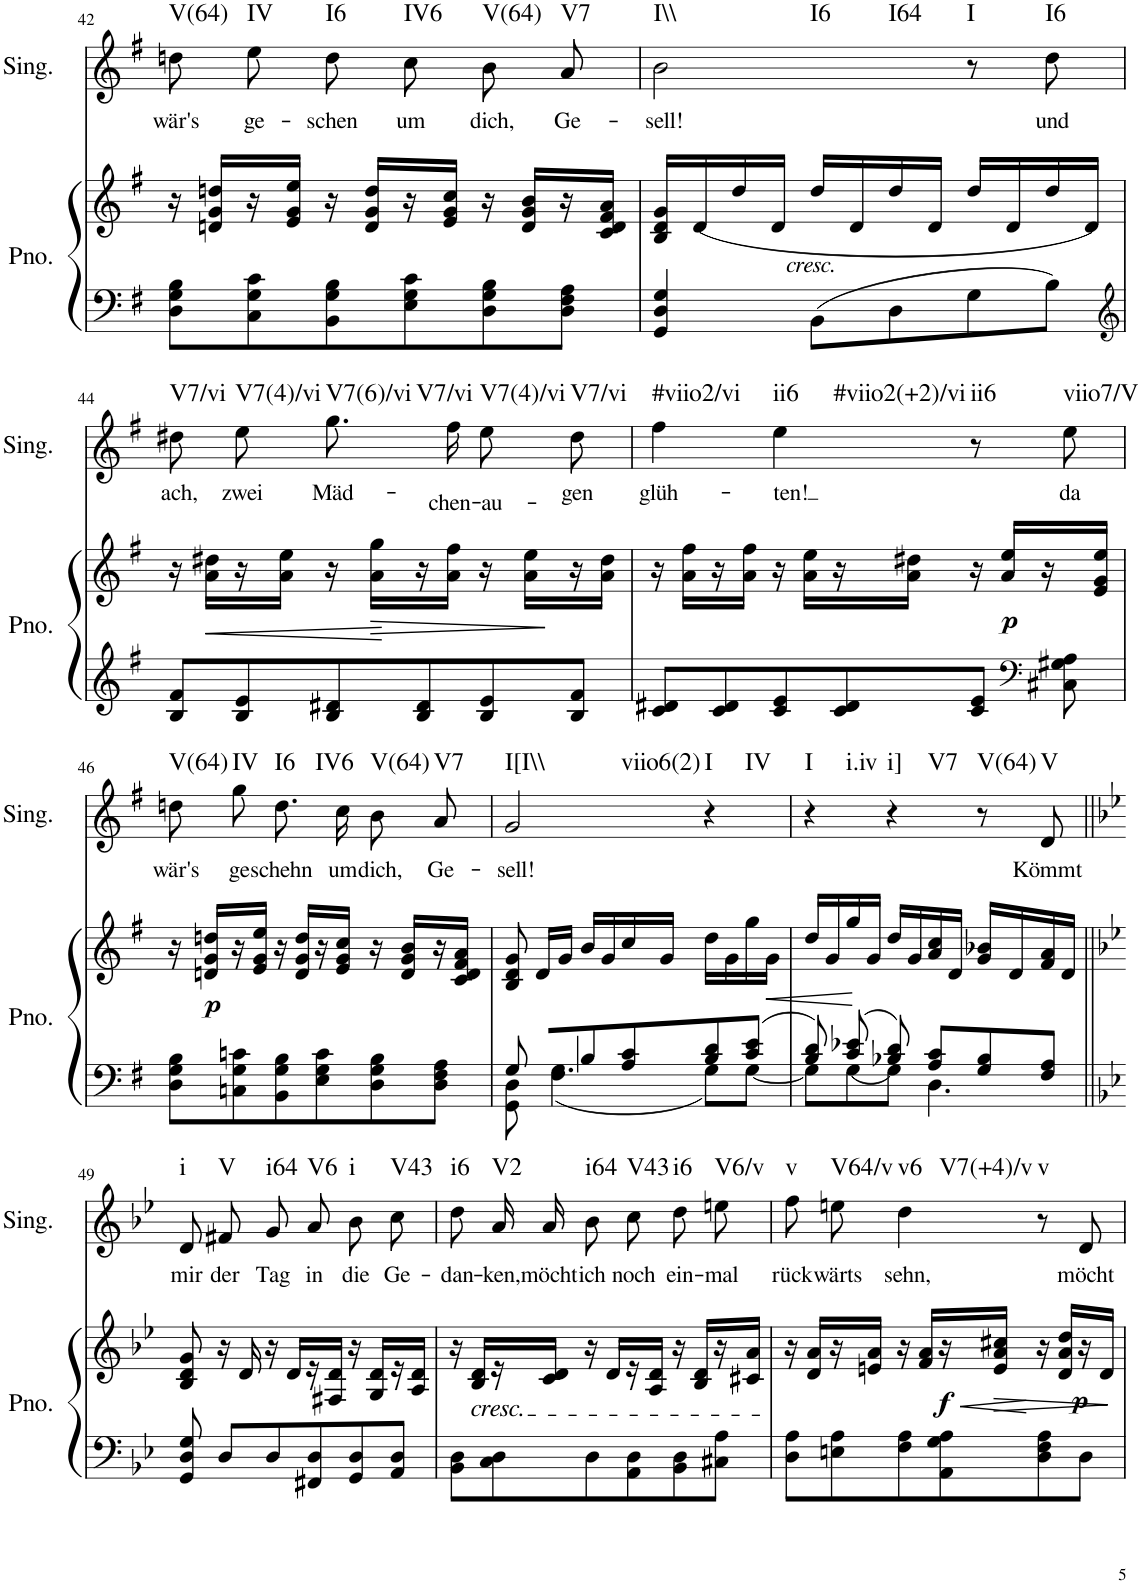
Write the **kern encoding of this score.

**kern	**kern	**dynam	**kern	**text	**harte
*part2	*part2	*part2	*part1	*part1	*part1
*staff3	*staff2	*staff2/3	*staff1	*staff1	*
*I"Pianoforte	*	*	*I"Singstimme	*	*
*I'Pno.	*	*	*I'Sing.	*	*
!!LO:PB:g=z
*clefF4	*clefG2	*	*clefG2	*	*
*k[f#]	*k[f#]	*	*k[f#]	*	*
*M3/4	*M3/4	*	*M3/4	*	*
=42	=42	=42	=42	=42	=42
!	!	!	!	!LO:LY:b	!LO:H:kt=V(64)
8D\ 8G\ 8B\L	16r	.	8ddn\	wär's	N
.	16dn/ 16g/ 16ddn/LL	.	.	.	.
!	!	!	!	!LO:LY:b	!LO:H:kt=IV
8C\ 8G\ 8c\	16r	.	8ee\	ge-	N
.	16e/ 16g/ 16ee/JJ	.	.	.	.
!	!	!	!	!LO:LY:b	!LO:H:kt=I6
8BB\ 8G\ 8B\	16r	.	8dd\	-schen	N
.	16d/ 16g/ 16dd/LL	.	.	.	.
!	!	!	!	!LO:LY:b	!LO:H:kt=IV6
8E\ 8G\ 8c\	16r	.	8cc\	um	N
.	16e/ 16g/ 16cc/JJ	.	.	.	.
!	!	!	!	!LO:LY:b	!LO:H:kt=V(64)
8D\ 8G\ 8B\	16r	.	8b\	dich,	N
.	16d/ 16g/ 16b/LL	.	.	.	.
!	!	!	!	!LO:LY:b	!LO:H:kt=V7
8D\ 8F#\ 8A\J	16r	.	8a/	Ge-	N
.	16c/ 16d/ 16f#/ 16a/JJ	.	.	.	.
=43	=43	=43	=43	=43	=43
!	!	!	!	!LO:LY:b	!LO:H:n=1:kt=I\\
!	!	!	!	!	!LO:H:n=2:kt=I6
!	!	!	!	!	!LO:H:n=3:kt=I64
4GG/ 4D/ 4G/	16B/ 16d/ 16g/LL	.	2b\	-sell!	N N N
.	(16d/	.	.	.	.
.	16dd/	.	.	.	.
!	!LO:TX:b:i:t=cresc.	!	!	!	!
.	16d/JJ	.	.	.	.
8BB\L	16dd/LL	.	.	.	.
.	16d/	.	.	.	.
8D\	16dd/	.	.	.	.
.	16d/JJ	.	.	.	.
!	!	!	!	!	!LO:H:kt=I
8G\	16dd/LL	.	8r	.	N
.	16d/	.	.	.	.
!	!	!	!	!LO:LY:b	!LO:H:kt=I6
8B\J	16dd/	.	8dd\	und	N
.	16d/JJ)	.	.	.	.
!!LO:LB:g=z
=44	=44	=44	=44	=44	=44
*clefG2	*	*	*	*	*
!	!	!	!	!LO:LY:b	!LO:H:kt=V7/vi
8B/ 8f#/L	16r	.	8dd#X\	ach,	N
!	!	!LO:HP:b	!	!	!
.	16a\ 16dd#X\LL	<	.	.	.
!	!	!	!	!LO:LY:b	!LO:H:kt=V7(4)/vi
8B/ 8e/	16r	.	8ee\	zwei	N
.	16a\ 16ee\JJ	.	.	.	.
!	!	!	!	!LO:LY:b	!LO:H:n=1:kt=V7(6)/vi
!	!	!	!	!	!LO:H:n=2:kt=V7/vi
8B/ 8d#X/	16r	.	8.gg\L	Mäd-	N N
!	!	!LO:HP:b	!	!	!
.	16a\ 16gg\LL	>	.	.	.
8B/ 8d#/	16r	.	.	.	.
!	!	!	!	!LO:LY:b	!
.	16a\ 16ff#\JJ	.	16ff#\Jk	-chen-	.
!	!	!	!	!LO:LY:b	!LO:H:kt=V7(4)/vi
8B/ 8e/	16r	.	8ee\	-au-	N
.	16a\ 16ee\LL	.	.	.	.
!	!	!	!	!LO:LY:b	!LO:H:kt=V7/vi
8B/ 8f#/J	16r	.	8dd#\	-gen	N
.	16a\ 16dd#\JJ	.	.	.	.
.	.	[ ]	.	.	.
=45	=45	=45	=45	=45	=45
!	!	!	!	!LO:LY:b	!LO:H:kt=#viio2/vi
8c/ 8d#X/L	16r	.	4ff#\	glüh-	N
.	16a\ 16ff#\LL	.	.	.	.
8c/ 8d#/	16r	.	.	.	.
.	16a\ 16ff#\JJ	.	.	.	.
!	!	!	!	!LO:LY:b	!LO:H:n=1:kt=ii6
!	!	!	!	!	!LO:H:n=2:kt=#viio2(+2)/vi
8c/ 8e/	16r	.	4ee\	-ten!	N N
.	16a\ 16ee\LL	.	.	.	.
8c/ 8d#/	16r	.	.	.	.
.	16a\ 16dd#X\JJ	.	.	.	.
!	!	!	!	!	!LO:H:kt=ii6
8c/ 8e/J	16r	.	8r	.	N
!	!	!LO:DY:b	!	!	!
.	16a/ 16ee/LL	p	.	.	.
*clefF4	*	*	*	*	*
!	!	!	!	!LO:LY:b	!LO:H:kt=viio7/V
8C#X\ 8G#X\ 8A\	16r	.	8ee\	da	N
.	16e/ 16g/ 16ee/JJ	.	.	.	.
!!LO:LB:g=z
=46	=46	=46	=46	=46	=46
!	!	!	!	!LO:LY:b	!LO:H:kt=V(64)
8D\ 8G\ 8B\L	16r	.	8ddn\	wär's	N
!	!	!LO:DY:b	!	!	!
.	16dn/ 16g/ 16ddn/LL	p	.	.	.
!	!	!	!	!LO:LY:b	!LO:H:kt=IV
8Cn\ 8G\ 8cn\	16r	.	8gg\	ge-	N
.	16e/ 16g/ 16ee/JJ	.	.	.	.
!	!	!	!	!LO:LY:b	!LO:H:n=1:kt=I6
!	!	!	!	!	!LO:H:n=2:kt=IV6
8BB\ 8G\ 8B\	16r	.	8.dd\L	-schehn	N N
.	16d/ 16g/ 16dd/LL	.	.	.	.
8E\ 8G\ 8c\	16r	.	.	.	.
!	!	!	!	!LO:LY:b	!
.	16e/ 16g/ 16cc/JJ	.	16cc\Jk	um	.
!	!	!	!	!LO:LY:b	!LO:H:kt=V(64)
8D\ 8G\ 8B\	16r	.	8b\	dich,	N
.	16d/ 16g/ 16b/LL	.	.	.	.
!	!	!	!	!LO:LY:b	!LO:H:kt=V7
8D\ 8F#\ 8A\J	16r	.	8a/	Ge-	N
.	16c/ 16d/ 16f#/ 16a/JJ	.	.	.	.
=47	=47	=47	=47	=47	=47
*^	*	*	*	*	*
!	!	!	!	!	!LO:LY:b	!LO:H:n=1:kt=I[I\\
!	!	!	!	!	!	!LO:H:n=2:kt=viio6(2)
8G/	8GG\ 8D\	8B/ 8d/ 8g/	.	2g/	-sell!	N N
8G/L	4.G\	16d/LL	.	.	.	.
.	.	16g/JJ	.	.	.	.
8B/	.	16b/LL	.	.	.	.
.	.	16g/	.	.	.	.
8A/ 8c/	.	16cc/	.	.	.	.
.	.	16g/JJ	.	.	.	.
!	!	!	!	!	!	!LO:H:n=1:kt=I
!	!	!	!	!	!	!LO:H:n=2:kt=IV
8B/ 8d/	8G\L	16dd\LL	.	4r	.	N N
.	.	16g\	.	.	.	.
8c/ 8e/J	[8G\J	16gg\	.	.	.	.
!	!	!	!LO:HP:b	!	!	!
.	.	16g\JJ	<	.	.	.
*v	*v	*	*	*	*	*
.	.	[	.	.	.
=48	=48	=48	=48	=48	=48
*^	*	*	*	*	*
!	!	!	!	!	!	!LO:H:n=1:kt=I
!	!	!	!	!	!	!LO:H:n=2:kt=i.iv
8B/ 8d/	8G\L]	16dd/LL	.	4r	.	N N
.	.	16g/	.	.	.	.
8c/ 8e-X/	8G\	16gg/	.	.	.	.
.	.	16g/JJ	.	.	.	.
!	!	!	!	!	!	!LO:H:n=1:kt=i]
!	!	!	!	!	!	!LO:H:n=2:kt=V7
8B-X/ 8d/	8G\J	16dd/LL	.	4r	.	N N
.	.	16g/	.	.	.	.
8A/ 8c/L	4.D\	16a/ 16cc/	.	.	.	.
.	.	16d/JJ	.	.	.	.
!	!	!	!	!	!	!LO:H:kt=V(64)
8G/ 8B-/	.	16g/ 16b-X/LL	.	8r	.	N
.	.	16d/	.	.	.	.
!	!	!	!	!	!LO:LY:b	!LO:H:kt=V
8F#/ 8A/J	.	16f#/ 16a/	.	8d/	Kömmt	N
.	.	16d/JJ	.	.	.	.
*v	*v	*	*	*	*	*
!!LO:LB:g=z
=49||	=49||	=49||	=49||	=49||	=49||
*k[b-e-]	*k[b-e-]	*	*k[b-e-]	*	*
!	!	!	!	!LO:LY:b	!LO:H:kt=i
8GG/ 8D/ 8G/	8B-/ 8d/ 8g/	.	8d/	mir	N
!	!	!	!	!LO:LY:b	!LO:H:kt=V
8D/L	16r	.	8f#X/	der	N
.	16d/	.	.	.	.
!	!	!	!	!LO:LY:b	!LO:H:kt=i64
8D/	16r	.	8g/	Tag	N
.	16d/LL	.	.	.	.
!	!	!	!	!LO:LY:b	!LO:H:kt=V6
8FF#X/ 8D/	16r	.	8a/	in	N
.	16F#X/ 16d/JJ	.	.	.	.
!	!	!	!	!LO:LY:b	!LO:H:kt=i
8GG/ 8D/	16r	.	8b-\	die	N
.	16G/ 16d/LL	.	.	.	.
!	!	!	!	!LO:LY:b	!LO:H:kt=V43
8AA/ 8D/J	16r	.	8cc\	Ge-	N
.	16A/ 16d/JJ	.	.	.	.
=50	=50	=50	=50	=50	=50
!	!	!	!	!LO:LY:b	!LO:H:kt=i6
8BB-\ 8D\L	16r	.	8dd\	-dan-	N
!	!LO:TX:b:i:t=cresc.	!	!	!	!
.	16B-/ 16d/LL	.	.	.	.
!	!	!	!	!LO:LY:b	!LO:H:kt=V2
8C\ 8D\	16r	.	16a/LL	-ken,	N
!	!	!	!	!LO:LY:b	!
.	16c/ 16d/JJ	.	16a/JJ	möcht	.
!	!	!	!	!LO:LY:b	!LO:H:kt=i64
8D\	16r	.	8b-\	ich	N
.	16d/LL	.	.	.	.
!	!	!	!	!LO:LY:b	!LO:H:kt=V43
8AA\ 8D\	16r	.	8cc\	noch	N
.	16A/ 16d/JJ	.	.	.	.
!	!	!	!	!LO:LY:b	!LO:H:kt=i6
8BB-\ 8D\	16r	.	8dd\	ein-	N
.	16B-/ 16d/LL	.	.	.	.
!	!	!	!	!LO:LY:b	!LO:H:kt=V6/v
8C#X\ 8A\J	16r	.	8een\	-mal	N
.	16c#X/ 16a/JJ	.	.	.	.
=51	=51	=51	=51	=51	=51
!	!	!	!	!LO:LY:b	!LO:H:kt=v
8D\ 8A\L	16r	.	8ff\	rück-	N
.	16d/ 16a/LL	.	.	.	.
!	!	!	!	!LO:LY:b	!LO:H:kt=V64/v
8En\ 8A\	16r	.	8een\	-wärts	N
.	16en/ 16a/JJ	.	.	.	.
!	!	!	!	!LO:LY:b	!LO:H:n=1:kt=v6
!	!	!	!	!	!LO:H:n=2:kt=V7(+4)/v
8F\ 8A\	16r	.	4dd\	sehn,	N N
!	!	!LO:HP:b	!	!	!
!	!	!LO:DY:n=1:b	!	!	!
.	16f/ 16a/LL	< f	.	.	.
8AA\ 8G\ 8A\	16r	[	.	.	.
!	!	!LO:HP:b	!	!	!
.	16e/ 16a/ 16cc#X/JJ	>	.	.	.
!	!	!	!	!	!LO:H:kt=v
8D\ 8F\ 8A\	16r	]	8r	.	N
.	16d/ 16a/ 16dd/LL	.	.	.	.
!	!	!LO:DY:n=2:b	!	!LO:LY:b	!
8D\J	16r	p	8d/	möcht	.
.	16d/JJ	.	.	.	.
=	=	=	=	=	=
*-	*-	*-	*-	*-	*-
